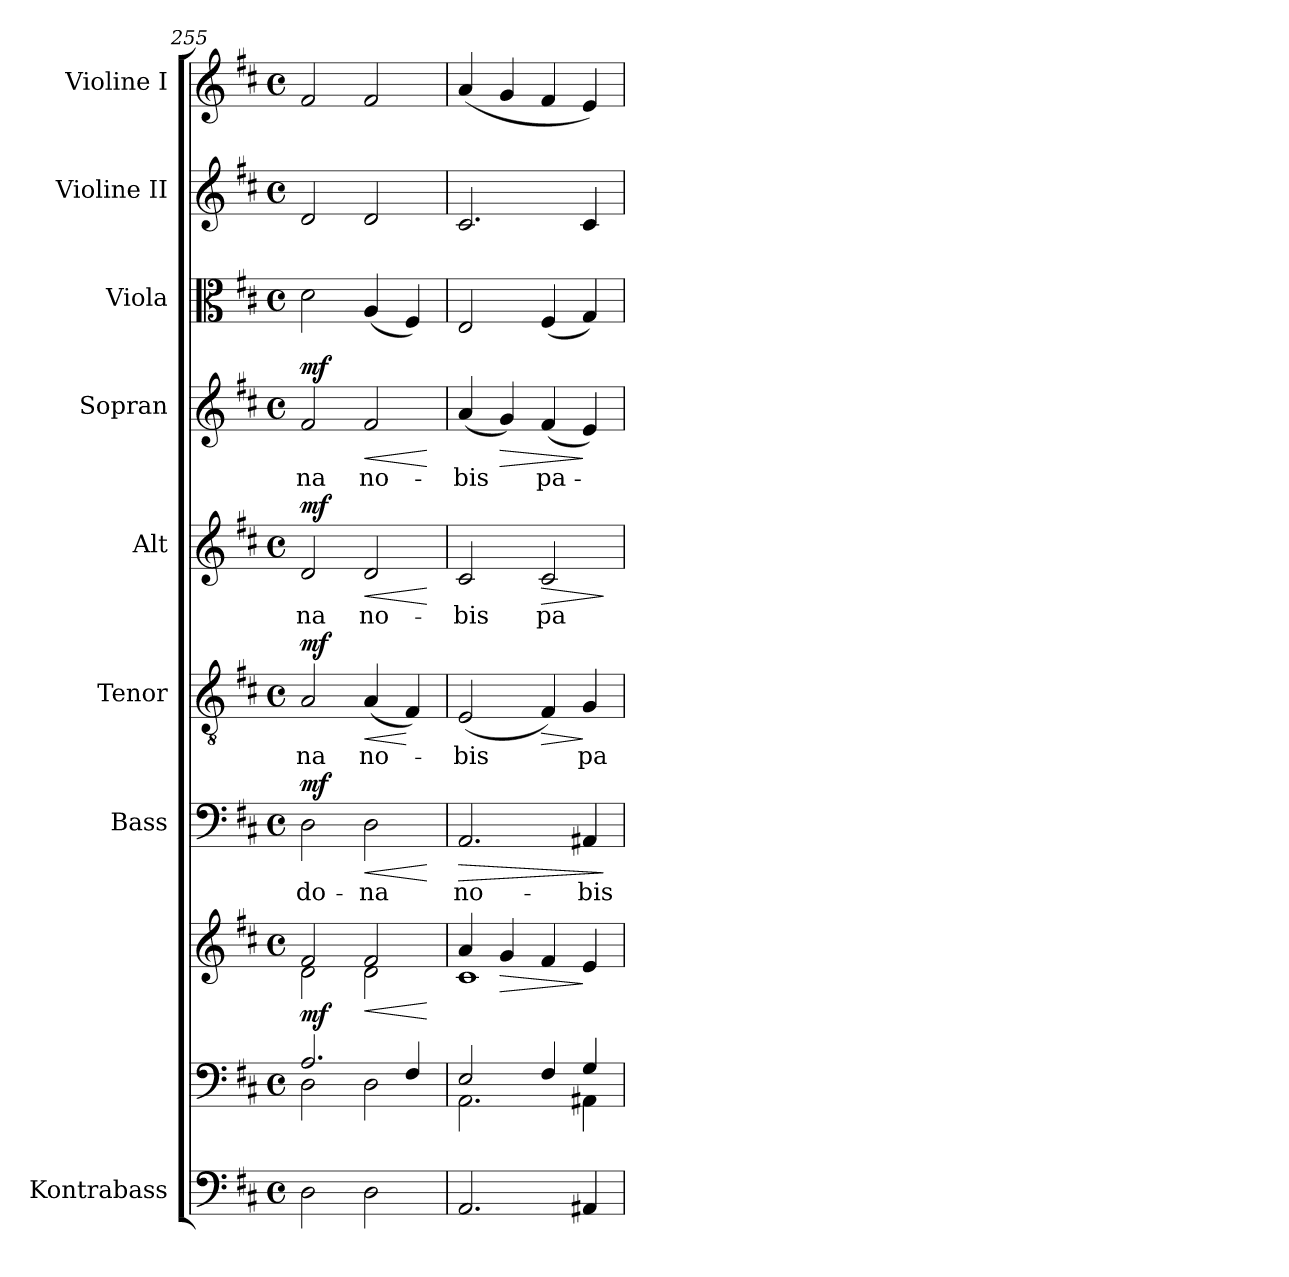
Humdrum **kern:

**kern	**kern	**kern	**dynam	**kern	**text	**dynam	**kern	**text	**dynam	**kern	**text	**dynam	**kern	**text	**dynam	**kern	**kern	**kern
*part9	*part8	*part8	*part8	*part7	*part7	*part7	*part6	*part6	*part6	*part5	*part5	*part5	*part4	*part4	*part4	*part3	*part2	*part1
*staff10	*staff9	*staff8	*staff8/9	*staff7	*staff7	*staff7	*staff6	*staff6	*staff6	*staff5	*staff5	*staff5	*staff4	*staff4	*staff4	*staff3	*staff2	*staff1
*I"Kontrabass	*	*	*	*I"Bass	*	*	*I"Tenor	*	*	*I"Alt	*	*	*I"Sopran	*	*	*I"Viola	*I"Violine II	*I"Violine I
*I'Kb.	*	*	*	*I'B.	*	*	*I'T.	*	*	*I'A.	*	*	*I'S.	*	*	*I'Vla.	*I'Vl. II	*I'Vl. I
!!LO:PB:g=z
*clefF4	*clefF4	*clefG2	*	*clefF4	*	*	*clefGv2	*	*	*clefG2	*	*	*clefG2	*	*	*clefC3	*clefG2	*clefG2
*ITrd7c12	*	*	*	*	*	*	*	*	*	*	*	*	*	*	*	*	*	*
*k[f#c#]	*k[f#c#]	*k[f#c#]	*	*k[f#c#]	*	*	*k[f#c#]	*	*	*k[f#c#]	*	*	*k[f#c#]	*	*	*k[f#c#]	*k[f#c#]	*k[f#c#]
*D:	*D:	*D:	*	*D:	*	*	*D:	*	*	*D:	*	*	*D:	*	*	*D:	*D:	*D:
*M4/4	*M4/4	*M4/4	*	*M4/4	*	*	*M4/4	*	*	*M4/4	*	*	*M4/4	*	*	*M4/4	*M4/4	*M4/4
*met(c)	*met(c)	*met(c)	*	*met(c)	*	*	*met(c)	*	*	*met(c)	*	*	*met(c)	*	*	*met(c)	*met(c)	*met(c)
=255	=255	=255	=255	=255	=255	=255	=255	=255	=255	=255	=255	=255	=255	=255	=255	=255	=255	=255
*	*^	*^	*	*	*	*	*	*	*	*	*	*	*	*	*	*	*	*
!	!	!	!	!	!LO:DY:b	!	!LO:LY:b	!LO:DY:a	!	!LO:LY:b	!LO:DY:a	!	!LO:LY:b	!LO:DY:a	!	!LO:LY:b	!LO:DY:a	!	!	!
2DD\	2.A/	2D\	2f#/	2d\	mf	2D\	do-	mf	2A/	-na	mf	2d/	-na	mf	2f#/	-na	mf	2d\	2d/	2f#/
!	!	!	!	!	!LO:HP:b	!	!LO:LY:b	!LO:HP:b	!	!LO:LY:b	!LO:HP:b	!	!LO:LY:b	!LO:HP:b	!	!LO:LY:b	!LO:HP:b	!	!	!
2DD\	.	2D\	2f#/	2d\	<	2D\	-na	<	(<4A/	no-	<	2d/	no-	<	2f#/	no-	<	(<4A/	2d/	2f#/
.	4F#/	.	.	.	.	.	.	.	4F#/)	.	[	.	.	.	.	.	.	4F#/)	.	.
*	*v	*v	*	*	*	*	*	*	*	*	*	*	*	*	*	*	*	*	*	*
*	*	*v	*v	*	*	*	*	*	*	*	*	*	*	*	*	*	*	*	*
.	.	.	[	.	.	[	.	.	.	.	.	[	.	.	[	.	.	.
=256	=256	=256	=256	=256	=256	=256	=256	=256	=256	=256	=256	=256	=256	=256	=256	=256	=256	=256
*	*^	*^	*	*	*	*	*	*	*	*	*	*	*	*	*	*	*	*
!	!	!	!	!	!	!	!LO:LY:b	!LO:HP:b	!	!LO:LY:b	!	!	!LO:LY:b	!	!	!LO:LY:b	!	!	!	!
2.AAA/	2E/	2.AA\	4a/	1c#	.	2.AA/	no-	>	(<2E/	-bis	.	2c#/	-bis	.	(<4a/	-bis	.	2E/	2.c#/	(<4a/
!	!	!	!	!	!LO:HP:b	!	!	!	!	!	!	!	!	!	!	!	!LO:HP:b	!	!	!
.	.	.	4g/	.	>	.	.	.	.	.	.	.	.	.	4g/)	.	>	.	.	4g/
!	!	!	!	!	!	!	!	!	!	!	!LO:HP:b	!	!LO:LY:b	!LO:HP:b	!	!LO:LY:b	!	!	!	!
.	4F#/	.	4f#/	.	.	.	.	.	4F#/)	.	>	2c#/	pa-	>	(<4f#/	pa-	.	(<4F#/	.	4f#/
!	!	!	!	!	!	!	!LO:LY:b	!	!	!LO:LY:b	!	!	!	!	!	!	!	!	!	!
4AAA#X/	4G/	4AA#X\	4e/	.	]	4AA#X/	-bis	.	4G/	pa-	]	.	.	.	4e/)	.	]	4G/)	4c#/	4e/)
*	*v	*v	*	*	*	*	*	*	*	*	*	*	*	*	*	*	*	*	*	*
*	*	*v	*v	*	*	*	*	*	*	*	*	*	*	*	*	*	*	*	*
.	.	.	.	.	.	]	.	.	.	.	.	]	.	.	.	.	.	.
=	=	=	=	=	=	=	=	=	=	=	=	=	=	=	=	=	=	=
*-	*-	*-	*-	*-	*-	*-	*-	*-	*-	*-	*-	*-	*-	*-	*-	*-	*-	*-
